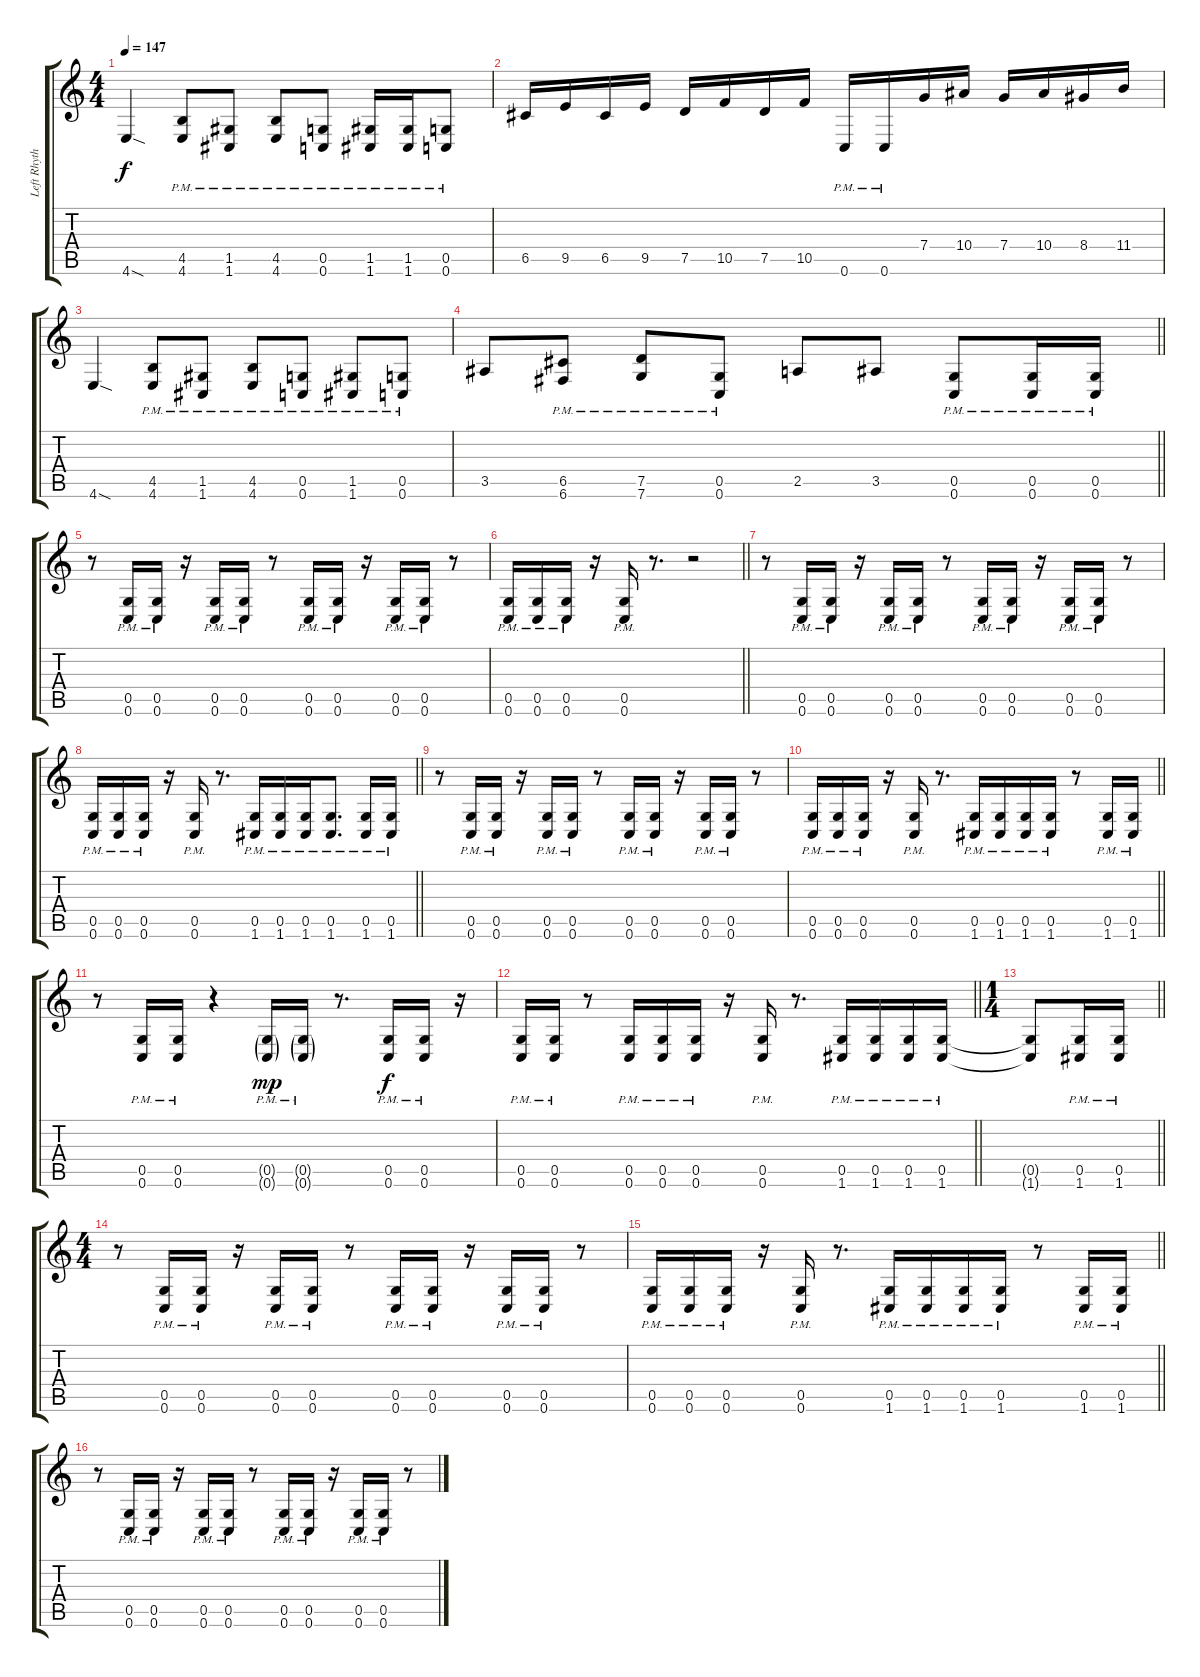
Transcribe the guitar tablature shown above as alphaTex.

\track ("Left Rhythm" "Left Rhyth") {instrument distortionguitar}
\staff {score tabs}
\tuning (D4 A3 F3 C3 G2 C2) {hide}
\ts (4 4)
\tempo 147
\clef g2
\ks c
4.6{sod}.4{dy f} (4.5{pm} 4.6{pm}).8 (1.5{pm} 1.6{pm}).8 (4.5{pm} 4.6{pm}).8 (0.5{pm} 0.6{pm}).8 (1.5{pm} 1.6{pm}).16 (1.5{pm} 1.6{pm}).16 (0.5{pm} 0.6{pm}).8 |
6.5.16 9.5.16 6.5.16 9.5.16 7.5.16 10.5.16 7.5.16 10.5.16 0.6{pm}.16 0.6{pm}.16 7.4.16 10.4.16 7.4.16 10.4.16 8.4.16 11.4.16 |
4.6{sod}.4 (4.5{pm} 4.6{pm}).8 (1.5{pm} 1.6{pm}).8 (4.5{pm} 4.6{pm}).8 (0.5{pm} 0.6{pm}).8 (1.5{pm} 1.6{pm}).8 (0.5{pm} 0.6{pm}).8 |
\barLineRight lightlight
3.5.8 (6.5{pm} 6.6{pm}).8 (7.5{pm} 7.6{pm}).8 (0.5{pm} 0.6{pm}).8 2.5.8 3.5.8 (0.5{pm} 0.6{pm}).8 (0.5{pm} 0.6{pm}).16 (0.5{pm} 0.6{pm}).16 |
\section ("" "")
r.8 (0.5{pm} 0.6{pm}).16 (0.5{pm} 0.6{pm}).16 r.16 (0.5{pm} 0.6{pm}).16 (0.5{pm} 0.6{pm}).16 r.8 (0.5{pm} 0.6{pm}).16 (0.5{pm} 0.6{pm}).16 r.16 (0.5{pm} 0.6{pm}).16 (0.5{pm} 0.6{pm}).16 r.8 |
\barLineRight lightlight
(0.5{pm} 0.6{pm}).16 (0.5{pm} 0.6{pm}).16 (0.5{pm} 0.6{pm}).16 r.16 (0.5{pm} 0.6{pm}).16 r.8{d} r.2 |
r.8 (0.5{pm} 0.6{pm}).16 (0.5{pm} 0.6{pm}).16 r.16 (0.5{pm} 0.6{pm}).16 (0.5{pm} 0.6{pm}).16 r.8 (0.5{pm} 0.6{pm}).16 (0.5{pm} 0.6{pm}).16 r.16 (0.5{pm} 0.6{pm}).16 (0.5{pm} 0.6{pm}).16 r.8 |
\barLineRight lightlight
(0.5{pm} 0.6{pm}).16 (0.5{pm} 0.6{pm}).16 (0.5{pm} 0.6{pm}).16 r.16 (0.5{pm} 0.6{pm}).16 r.8{d} (0.5{pm} 1.6{pm}).16 (0.5{pm} 1.6{pm}).16 (0.5{pm} 1.6{pm}).16 (0.5{pm} 1.6{pm}).8{d} (0.5{pm} 1.6{pm}).16 (0.5{pm} 1.6{pm}).16 |
r.8 (0.5{pm} 0.6{pm}).16 (0.5{pm} 0.6{pm}).16 r.16 (0.5{pm} 0.6{pm}).16 (0.5{pm} 0.6{pm}).16 r.8 (0.5{pm} 0.6{pm}).16 (0.5{pm} 0.6{pm}).16 r.16 (0.5{pm} 0.6{pm}).16 (0.5{pm} 0.6{pm}).16 r.8 |
\barLineRight lightlight
(0.5{pm} 0.6{pm}).16 (0.5{pm} 0.6{pm}).16 (0.5{pm} 0.6{pm}).16 r.16 (0.5{pm} 0.6{pm}).16 r.8{d} (0.5{pm} 1.6{pm}).16 (0.5{pm} 1.6{pm}).16 (0.5{pm} 1.6{pm}).16 (0.5{pm} 1.6{pm}).16 r.8 (0.5{pm} 1.6{pm}).16 (0.5{pm} 1.6{pm}).16 |
r.8 (0.5{pm} 0.6{pm}).16 (0.5{pm} 0.6{pm}).16 r.4 (0.5{g pm} 0.6{g pm}).16{dy mp volume 0} (0.5{g pm} 0.6{g pm}).16 r.8{d} (0.5{pm} 0.6{pm}).16{dy f volume 16} (0.5{pm} 0.6{pm}).16 r.16 |
\barLineRight lightlight
(0.5{pm} 0.6{pm}).16 (0.5{pm} 0.6{pm}).16 r.8 (0.5{pm} 0.6{pm}).16 (0.5{pm} 0.6{pm}).16 (0.5{pm} 0.6{pm}).16 r.16 (0.5{pm} 0.6{pm}).16 r.8{d} (0.5{pm} 1.6{pm}).16 (0.5{pm} 1.6{pm}).16 (0.5{pm} 1.6{pm}).16 (0.5{pm} 1.6{pm}).16 |
\ts (1 4)
\barLineRight lightlight
(0.5{t} 1.6{t}).8 (0.5{pm} 1.6{pm}).16 (0.5{pm} 1.6{pm}).16 |
\ts (4 4)
\section ("" "")
r.8 (0.5{pm} 0.6{pm}).16 (0.5{pm} 0.6{pm}).16 r.16 (0.5{pm} 0.6{pm}).16 (0.5{pm} 0.6{pm}).16 r.8 (0.5{pm} 0.6{pm}).16 (0.5{pm} 0.6{pm}).16 r.16 (0.5{pm} 0.6{pm}).16 (0.5{pm} 0.6{pm}).16 r.8 |
\barLineRight lightlight
(0.5{pm} 0.6{pm}).16 (0.5{pm} 0.6{pm}).16 (0.5{pm} 0.6{pm}).16 r.16 (0.5{pm} 0.6{pm}).16 r.8{d} (0.5{pm} 1.6{pm}).16 (0.5{pm} 1.6{pm}).16 (0.5{pm} 1.6{pm}).16 (0.5{pm} 1.6{pm}).16 r.8 (0.5{pm} 1.6{pm}).16 (0.5{pm} 1.6{pm}).16 |
r.8 (0.5{pm} 0.6{pm}).16 (0.5{pm} 0.6{pm}).16 r.16 (0.5{pm} 0.6{pm}).16 (0.5{pm} 0.6{pm}).16 r.8 (0.5{pm} 0.6{pm}).16 (0.5{pm} 0.6{pm}).16 r.16 (0.5{pm} 0.6{pm}).16 (0.5{pm} 0.6{pm}).16 r.8
